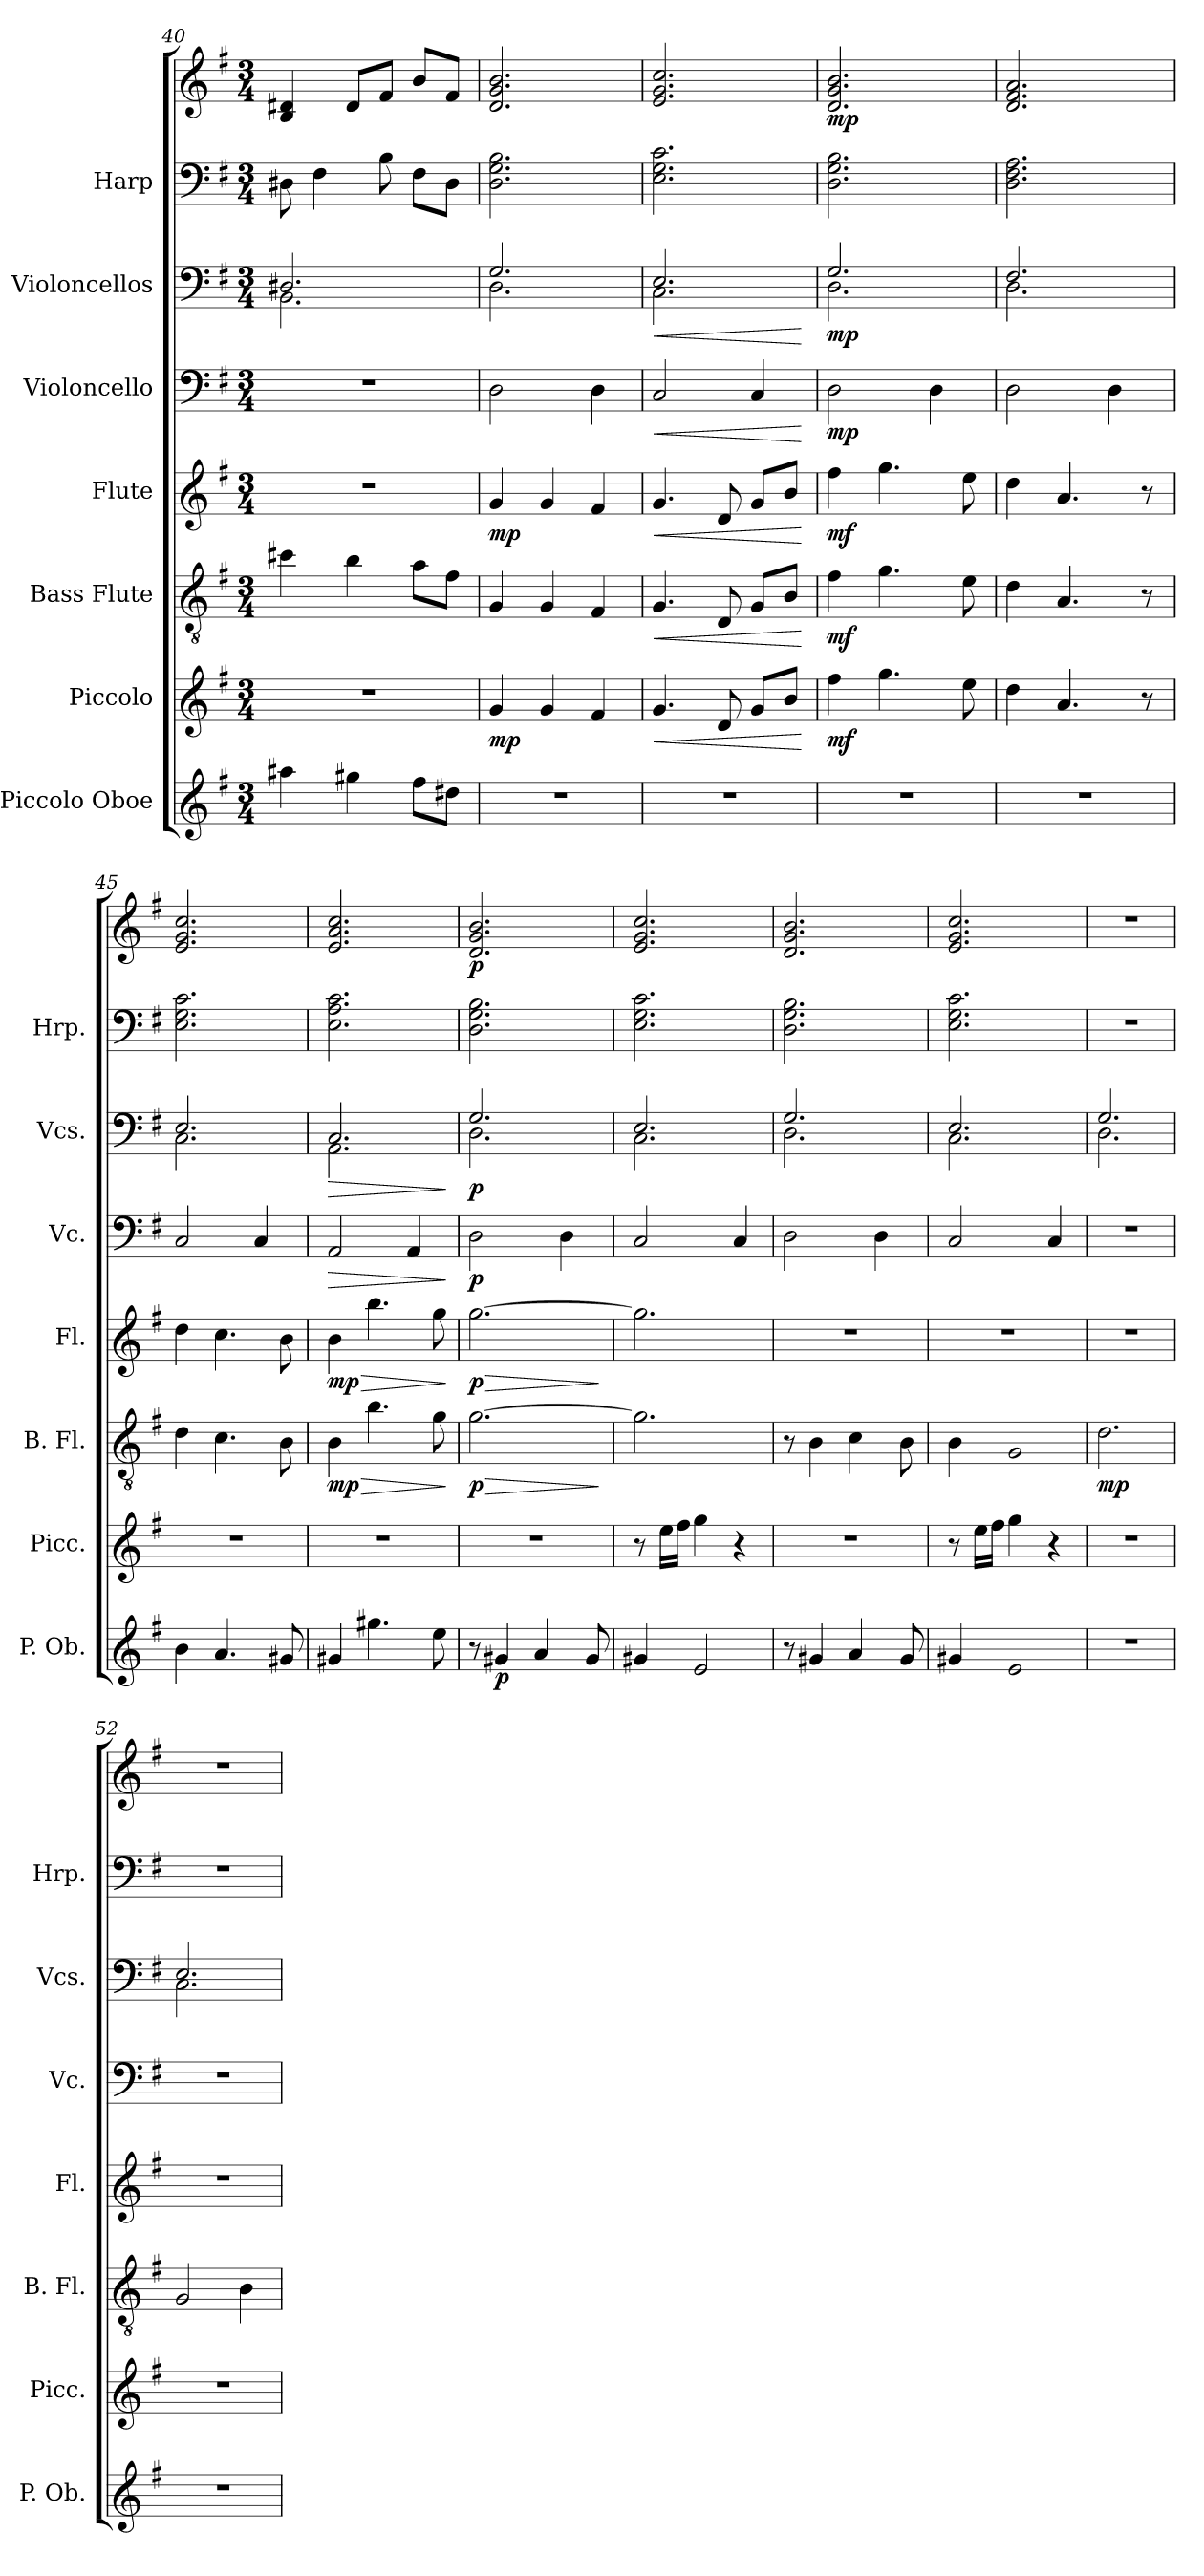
**kern	**dynam	**kern	**dynam	**kern	**dynam	**kern	**dynam	**kern	**dynam	**kern	**dynam	**kern	**kern	**dynam
*part7	*part7	*part6	*part6	*part5	*part5	*part4	*part4	*part3	*part3	*part2	*part2	*part1	*part1	*part1
*staff8	*staff8	*staff7	*staff7	*staff6	*staff6	*staff5	*staff5	*staff4	*staff4	*staff3	*staff3	*staff2	*staff1	*staff1/2
*I"Piccolo Oboe	*	*I"Piccolo	*	*I"Bass Flute	*	*I"Flute	*	*I"Violoncello	*	*I"Violoncellos	*	*I"Harp	*	*
*I'P. Ob.	*	*I'Picc.	*	*I'B. Fl.	*	*I'Fl.	*	*I'Vc.	*	*I'Vcs.	*	*I'Hrp.	*	*
*clefG2	*	*clefG2	*	*clefGv2	*	*clefG2	*	*clefF4	*	*clefF4	*	*clefF4	*clefG2	*
*ITrd-2c-3	*	*ITrd-7c-12	*	*	*	*	*	*	*	*	*	*	*	*
*k[b-e-]	*	*k[f#]	*	*k[f#]	*	*k[f#]	*	*k[f#]	*	*k[f#]	*	*k[f#]	*k[f#]	*
*M3/4	*	*M3/4	*	*M3/4	*	*M3/4	*	*M3/4	*	*M3/4	*	*M3/4	*M3/4	*
=40	=40	=40	=40	=40	=40	=40	=40	=40	=40	=40	=40	=40	=40	=40
*	*	*	*	*	*	*	*	*	*	*^	*	*	*	*
4ccc#X\	.	2.r	.	4cc#X\	.	2.r	.	2.r	.	2.D#X/	2.BB\	.	8D#X\	4B/ 4d#X/	.
.	.	.	.	.	.	.	.	.	.	.	.	.	4F#\	.	.
4bbn\	.	.	.	4b\	.	.	.	.	.	.	.	.	.	8d#/L	.
.	.	.	.	.	.	.	.	.	.	.	.	.	8B\	8f#/J	.
8aa\L	.	.	.	8a\L	.	.	.	.	.	.	.	.	8F#\L	8b/L	.
8ff#X\J	.	.	.	8f#\J	.	.	.	.	.	.	.	.	8D#\J	8f#/J	.
=41	=41	=41	=41	=41	=41	=41	=41	=41	=41	=41	=41	=41	=41	=41	=41
!	!	!	!LO:DY:b	!	!	!	!LO:DY:b	!	!	!	!	!	!	!	!
2.r	.	4gg/	mp	4G/	.	4g/	mp	2D\	.	2.G/	2.D\	.	2.D\ 2.G\ 2.B\	2.d/ 2.g/ 2.b/	.
.	.	4gg/	.	4G/	.	4g/	.	.	.	.	.	.	.	.	.
.	.	4ff#/	.	4F#/	.	4f#/	.	4D\	.	.	.	.	.	.	.
!!LO:PB:g=z
=42	=42	=42	=42	=42	=42	=42	=42	=42	=42	=42	=42	=42	=42	=42	=42
!	!	!	!LO:HP:b	!	!LO:HP:b	!	!LO:HP:b	!	!LO:HP:b	!	!	!LO:HP:b	!	!	!
2.r	.	4.gg/	<	4.G/	<	4.g/	<	2C/	<	2.E/	2.C\	<	2.E\ 2.G\ 2.c\	2.e/ 2.g/ 2.cc/	.
.	.	8dd/	.	8D/	.	8d/	.	.	.	.	.	.	.	.	.
.	.	8gg/L	.	8G/L	.	8g/L	.	4C/	.	.	.	.	.	.	.
.	.	8bb/J	.	8B/J	.	8b/J	.	.	.	.	.	.	.	.	.
*	*	*	*	*	*	*	*	*	*	*v	*v	*	*	*	*
.	.	.	[	.	[	.	[	.	[	.	[	.	.	.
=43	=43	=43	=43	=43	=43	=43	=43	=43	=43	=43	=43	=43	=43	=43
*	*	*	*	*	*	*	*	*	*	*^	*	*	*	*
!	!	!	!LO:DY:b	!	!LO:DY:b	!	!LO:DY:b	!	!LO:DY:b	!	!	!LO:DY:b	!	!	!LO:DY:b
2.r	.	4fff#\	mf	4f#\	mf	4ff#\	mf	2D\	mp	2.G/	2.D\	mp	2.D\ 2.G\ 2.B\	2.d/ 2.g/ 2.b/	mp
.	.	4.ggg\	.	4.g\	.	4.gg\	.	.	.	.	.	.	.	.	.
.	.	.	.	.	.	.	.	4D\	.	.	.	.	.	.	.
.	.	8eee\	.	8e\	.	8ee\	.	.	.	.	.	.	.	.	.
=44	=44	=44	=44	=44	=44	=44	=44	=44	=44	=44	=44	=44	=44	=44	=44
2.r	.	4ddd\	.	4d\	.	4dd\	.	2D\	.	2.F#/	2.D\	.	2.D\ 2.F#\ 2.A\	2.d/ 2.f#/ 2.a/	.
.	.	4.aa/	.	4.A/	.	4.a/	.	.	.	.	.	.	.	.	.
.	.	.	.	.	.	.	.	4D\	.	.	.	.	.	.	.
.	.	8r	.	8r	.	8r	.	.	.	.	.	.	.	.	.
=45	=45	=45	=45	=45	=45	=45	=45	=45	=45	=45	=45	=45	=45	=45	=45
4dd\	.	2.r	.	4d\	.	4dd\	.	2C/	.	2.E/	2.C\	.	2.E\ 2.G\ 2.c\	2.e/ 2.g/ 2.cc/	.
4.cc/	.	.	.	4.c\	.	4.cc\	.	.	.	.	.	.	.	.	.
.	.	.	.	.	.	.	.	4C/	.	.	.	.	.	.	.
8bn/	.	.	.	8B\	.	8b\	.	.	.	.	.	.	.	.	.
=46	=46	=46	=46	=46	=46	=46	=46	=46	=46	=46	=46	=46	=46	=46	=46
!	!	!	!	!	!LO:HP:b	!	!LO:HP:b	!	!LO:HP:b	!	!	!LO:HP:b	!	!	!
!	!	!	!	!	!LO:DY:n=1:b	!	!LO:DY:n=1:b	!	!	!	!	!	!	!	!
4bn/	.	2.r	.	4B\	> mp	4b\	> mp	2AA/	>	2.C/	2.AA\	>	2.E\ 2.A\ 2.c\	2.e/ 2.a/ 2.cc/	.
4.bbn\	.	.	.	4.b\	.	4.bb\	.	.	.	.	.	.	.	.	.
.	.	.	.	.	.	.	.	4AA/	.	.	.	.	.	.	.
8gg\	.	.	.	8g\	.	8gg\	.	.	.	.	.	.	.	.	.
*	*	*	*	*	*	*	*	*	*	*v	*v	*	*	*	*
.	.	.	.	.	]	.	]	.	]	.	]	.	.	.
=47	=47	=47	=47	=47	=47	=47	=47	=47	=47	=47	=47	=47	=47	=47
!	!	!	!	!	!LO:HP:b	!	!LO:HP:b	!	!	!	!	!	!	!
*	*	*	*	*	*	*	*	*	*	*^	*	*	*	*
!	!	!	!	!	!LO:DY:n=1:b	!	!LO:DY:n=1:b	!	!LO:DY:b	!	!	!LO:DY:b	!	!	!LO:DY:b
8r	.	2.r	.	[2.g\	> p	[2.gg\	> p	2D\	p	2.G/	2.D\	p	2.D\ 2.G\ 2.B\	2.d/ 2.g/ 2.b/	p
!	!LO:DY:b	!	!	!	!	!	!	!	!	!	!	!	!	!	!
4bn/	p	.	.	.	.	.	.	.	.	.	.	.	.	.	.
4cc/	.	.	.	.	.	.	.	.	.	.	.	.	.	.	.
.	.	.	.	.	.	.	.	4D\	.	.	.	.	.	.	.
8b/	.	.	.	.	.	.	.	.	.	.	.	.	.	.	.
*	*	*	*	*	*	*	*	*	*	*v	*v	*	*	*	*
.	.	.	.	.	]	.	]	.	.	.	.	.	.	.
=48	=48	=48	=48	=48	=48	=48	=48	=48	=48	=48	=48	=48	=48	=48
*	*	*	*	*	*	*	*	*	*	*^	*	*	*	*
4bn/	.	8r	.	2.g\]	.	2.gg\]	.	2C/	.	2.E/	2.C\	.	2.E\ 2.G\ 2.c\	2.e/ 2.g/ 2.cc/	.
.	.	16eee\LL	.	.	.	.	.	.	.	.	.	.	.	.	.
.	.	16fff#\JJ	.	.	.	.	.	.	.	.	.	.	.	.	.
2g/	.	4ggg\	.	.	.	.	.	.	.	.	.	.	.	.	.
.	.	4r	.	.	.	.	.	4C/	.	.	.	.	.	.	.
!!LO:PB:g=z
=49	=49	=49	=49	=49	=49	=49	=49	=49	=49	=49	=49	=49	=49	=49	=49
8r	.	2.r	.	8r	.	2.r	.	2D\	.	2.G/	2.D\	.	2.D\ 2.G\ 2.B\	2.d/ 2.g/ 2.b/	.
4bn/	.	.	.	4B\	.	.	.	.	.	.	.	.	.	.	.
4cc/	.	.	.	4c\	.	.	.	.	.	.	.	.	.	.	.
.	.	.	.	.	.	.	.	4D\	.	.	.	.	.	.	.
8b/	.	.	.	8B\	.	.	.	.	.	.	.	.	.	.	.
=50	=50	=50	=50	=50	=50	=50	=50	=50	=50	=50	=50	=50	=50	=50	=50
4bn/	.	8r	.	4B\	.	2.r	.	2C/	.	2.E/	2.C\	.	2.E\ 2.G\ 2.c\	2.e/ 2.g/ 2.cc/	.
.	.	16eee\LL	.	.	.	.	.	.	.	.	.	.	.	.	.
.	.	16fff#\JJ	.	.	.	.	.	.	.	.	.	.	.	.	.
2g/	.	4ggg\	.	2G/	.	.	.	.	.	.	.	.	.	.	.
.	.	4r	.	.	.	.	.	4C/	.	.	.	.	.	.	.
=51	=51	=51	=51	=51	=51	=51	=51	=51	=51	=51	=51	=51	=51	=51	=51
!	!	!	!	!	!LO:DY:b	!	!	!	!	!	!	!	!	!	!
2.r	.	2.r	.	2.d\	mp	2.r	.	2.r	.	2.G/	2.D\	.	2.r	2.r	.
=52	=52	=52	=52	=52	=52	=52	=52	=52	=52	=52	=52	=52	=52	=52	=52
2.r	.	2.r	.	2G/	.	2.r	.	2.r	.	2.E/	2.C\	.	2.r	2.r	.
.	.	.	.	4B\	.	.	.	.	.	.	.	.	.	.	.
*	*	*	*	*	*	*	*	*	*	*v	*v	*	*	*	*
=	=	=	=	=	=	=	=	=	=	=	=	=	=	=
*-	*-	*-	*-	*-	*-	*-	*-	*-	*-	*-	*-	*-	*-	*-
